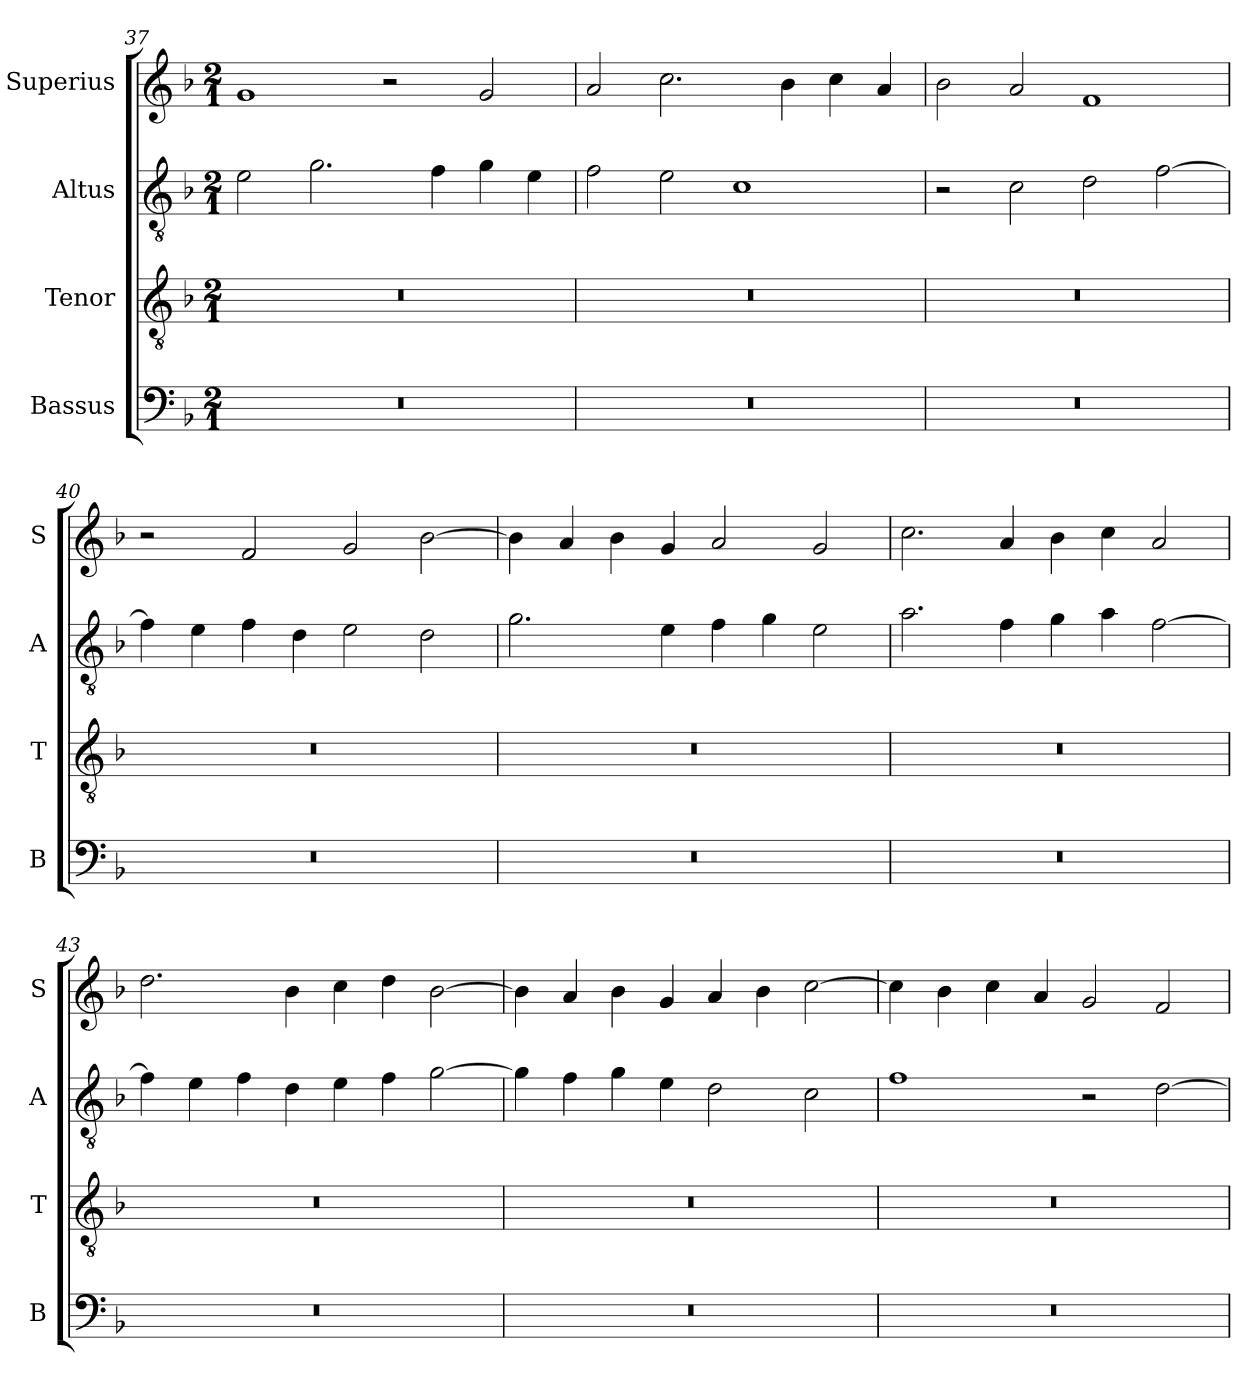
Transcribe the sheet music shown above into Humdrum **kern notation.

**kern	**kern	**kern	**kern
*part4	*part3	*part2	*part1
*staff4	*staff3	*staff2	*staff1
*I"Bassus	*I"Tenor	*I"Altus	*I"Superius
*I'B	*I'T	*I'A	*I'S
*clefF4	*clefGv2	*clefGv2	*clefG2
*k[b-]	*k[b-]	*k[b-]	*k[b-]
*M2/1	*M2/1	*M2/1	*M2/1
=37	=37	=37	=37
0r	0r	2e\	1g
.	.	2.g\	.
.	.	.	2r
.	.	4f\	.
.	.	4g\	2g/
.	.	4e\	.
=38	=38	=38	=38
0r	0r	2f\	2a/
.	.	2e\	2.cc\
.	.	1c	.
.	.	.	4b-\
.	.	.	4cc\
.	.	.	4a/
=39	=39	=39	=39
0r	0r	2r	2b-\
.	.	2c\	2a/
.	.	2d\	1f
.	.	[2f\	.
=40	=40	=40	=40
0r	0r	4f\]	2r
.	.	4e\	.
.	.	4f\	2f/
.	.	4d\	.
.	.	2e\	2g/
.	.	2d\	[2b-\
=41	=41	=41	=41
0r	0r	2.g\	4b-\]
.	.	.	4a/
.	.	.	4b-\
.	.	4e\	4g/
.	.	4f\	2a/
.	.	4g\	.
.	.	2e\	2g/
=42	=42	=42	=42
0r	0r	2.a\	2.cc\
.	.	4f\	4a/
.	.	4g\	4b-\
.	.	4a\	4cc\
.	.	[2f\	2a/
=43	=43	=43	=43
0r	0r	4f\]	2.dd\
.	.	4e\	.
.	.	4f\	.
.	.	4d\	4b-\
.	.	4e\	4cc\
.	.	4f\	4dd\
.	.	[2g\	[2b-\
=44	=44	=44	=44
0r	0r	4g\]	4b-\]
.	.	4f\	4a/
.	.	4g\	4b-\
.	.	4e\	4g/
.	.	2d\	4a/
.	.	.	4b-\
.	.	2c\	[2cc\
=45	=45	=45	=45
0r	0r	1f	4cc\]
.	.	.	4b-\
.	.	.	4cc\
.	.	.	4a/
.	.	2r	2g/
.	.	[2d\	2f/
=	=	=	=
*-	*-	*-	*-
